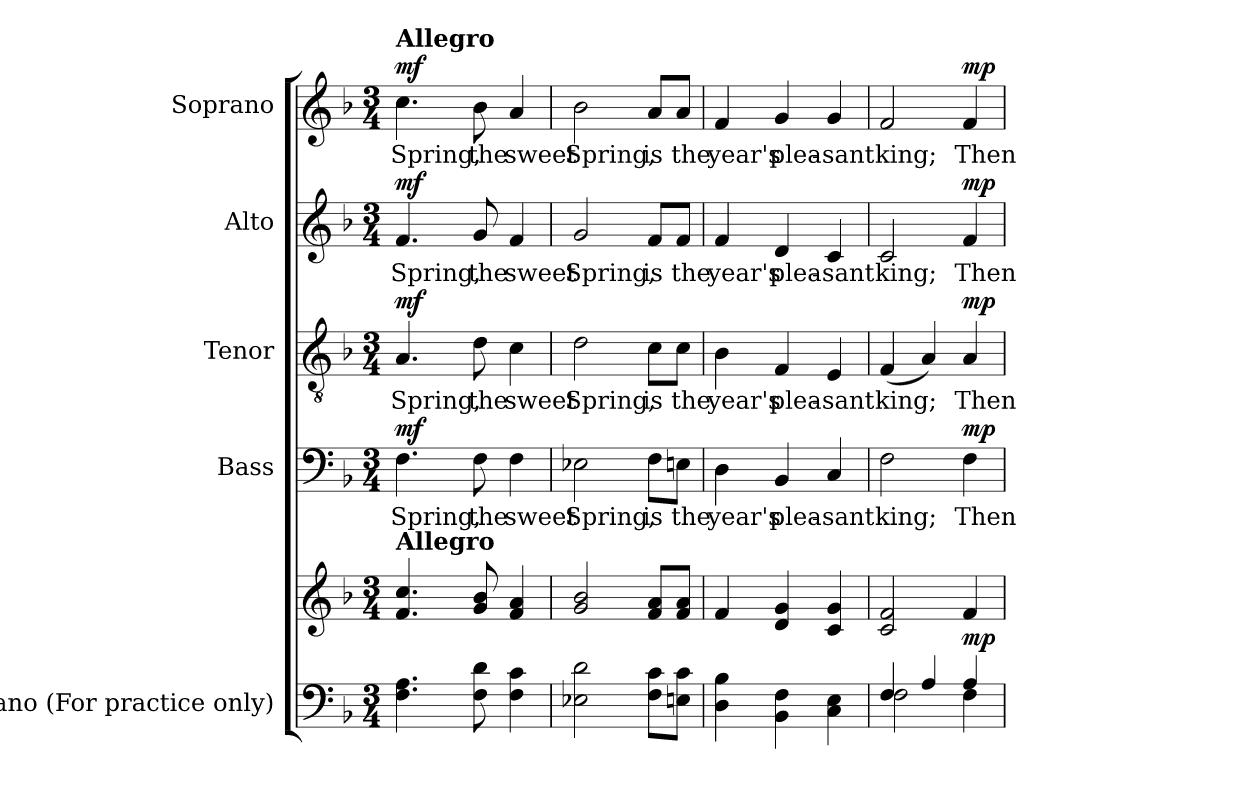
**kern	**kern	**dynam	**kern	**text	**dynam	**kern	**text	**dynam	**kern	**text	**dynam	**kern	**text	**dynam
*part5	*part5	*part5	*part4	*part4	*part4	*part3	*part3	*part3	*part2	*part2	*part2	*part1	*part1	*part1
*staff6	*staff5	*staff5/6	*staff4	*staff4	*staff4	*staff3	*staff3	*staff3	*staff2	*staff2	*staff2	*staff1	*staff1	*staff1
*I"Piano (For practice only)	*	*	*I"Bass	*	*	*I"Tenor	*	*	*I"Alto	*	*	*I"Soprano	*	*
*I'Pno.	*	*	*I'B.	*	*	*I'T.	*	*	*I'A.	*	*	*I'S.	*	*
!!LO:PB:g=z
*clefF4	*clefG2	*	*clefF4	*	*	*clefGv2	*	*	*clefG2	*	*	*clefG2	*	*
*	*	*	*	*	*	*ITrd7c12	*	*	*	*	*	*	*	*
*k[b-]	*k[b-]	*	*k[b-]	*	*	*k[b-]	*	*	*k[b-]	*	*	*k[b-]	*	*
*F:	*F:	*	*F:	*	*	*F:	*	*	*F:	*	*	*F:	*	*
*M3/4	*M3/4	*	*M3/4	*	*	*M3/4	*	*	*M3/4	*	*	*M3/4	*	*
*MM120	*MM120	*	*MM120	*	*	*MM120	*	*	*MM120	*	*	*MM120	*	*
=1	=1	=1	=1	=1	=1	=1	=1	=1	=1	=1	=1	=1	=1	=1
!	!	!	!	!LO:LY:b:color=#000000	!	!	!	!	!	!	!	!	!	!
!	!	!	!	!	!	!	!LO:LY:b:color=#000000	!	!	!	!	!	!	!
!	!	!	!	!	!	!	!	!	!	!LO:LY:b:color=#000000	!	!	!	!
!	!	!	!	!	!	!	!	!	!	!	!	!LO:TX:a:B:t=Allegro	!	!
!	!LO:TX:a:B:t=Allegro	!	!	!	!	!	!	!	!	!	!	!	!	!
!	!	!	!	!	!	!	!	!	!	!	!	!	!LO:LY:b:color=#000000	!
4.Fi\ 4.Ai	4.fi/ 4.cci	.	4.Fi\	Spring,	mf	4.AAi/	Spring,	mf	4.fi/	Spring,	mf	4.cci\	Spring,	mf
!	!	!	!	!LO:LY:b:color=#000000	!	!	!	!	!	!	!	!	!	!
!	!	!	!	!	!	!	!LO:LY:b:color=#000000	!	!	!	!	!	!	!
!	!	!	!	!	!	!	!	!	!	!LO:LY:b:color=#000000	!	!	!	!
*	*MM189	*	*	*	*	*	*	*	*	*	*	*MM189	*	*
!	!	!	!	!	!	!	!	!	!	!	!	!	!LO:LY:b:color=#000000	!
8Fi\ 8di	8gi/ 8b-i	.	8Fi\	the	.	8Di\	the	.	8gi/	the	.	8b-i\	the	.
!	!	!	!	!LO:LY:b:color=#000000	!	!	!	!	!	!	!	!	!	!
!	!	!	!	!	!	!	!LO:LY:b:color=#000000	!	!	!	!	!	!	!
!	!	!	!	!	!	!	!	!	!	!LO:LY:b:color=#000000	!	!	!	!
!	!	!	!	!	!	!	!	!	!	!	!	!	!LO:LY:b:color=#000000	!
4Fi\ 4ci	4fi/ 4ai	.	4Fi\	sweet	.	4Ci\	sweet	.	4fi/	sweet	.	4ai/	sweet	.
=2	=2	=2	=2	=2	=2	=2	=2	=2	=2	=2	=2	=2	=2	=2
!	!	!	!	!LO:LY:b:color=#000000	!	!	!	!	!	!	!	!	!	!
!	!	!	!	!	!	!	!LO:LY:b:color=#000000	!	!	!	!	!	!	!
!	!	!	!	!	!	!	!	!	!	!LO:LY:b:color=#000000	!	!	!	!
!	!	!	!	!	!	!	!	!	!	!	!	!	!LO:LY:b:color=#000000	!
2E-Xi\ 2di	2gi/ 2b-i	.	2E-Xi\	Spring,	.	2Di\	Spring,	.	2gi/	Spring,	.	2b-i\	Spring,	.
!	!	!	!	!LO:LY:b:color=#000000	!	!	!	!	!	!	!	!	!	!
!	!	!	!	!	!	!	!LO:LY:b:color=#000000	!	!	!	!	!	!	!
!	!	!	!	!	!	!	!	!	!	!LO:LY:b:color=#000000	!	!	!	!
!	!	!	!	!	!	!	!	!	!	!	!	!	!LO:LY:b:color=#000000	!
8Fi\ 8ciL	8fi/ 8aiL	.	8Fi\L	is	.	8Ci\L	is	.	8fi/L	is	.	8ai/L	is	.
!	!	!	!	!LO:LY:b:color=#000000	!	!	!	!	!	!	!	!	!	!
!	!	!	!	!	!	!	!LO:LY:b:color=#000000	!	!	!	!	!	!	!
!	!	!	!	!	!	!	!	!	!	!LO:LY:b:color=#000000	!	!	!	!
!	!	!	!	!	!	!	!	!	!	!	!	!	!LO:LY:b:color=#000000	!
8Eni\ 8ciJ	8fi/ 8aiJ	.	8Eni\J	the	.	8Ci\J	the	.	8fi/J	the	.	8ai/J	the	.
=3	=3	=3	=3	=3	=3	=3	=3	=3	=3	=3	=3	=3	=3	=3
!	!	!	!	!LO:LY:b:color=#000000	!	!	!	!	!	!	!	!	!	!
!	!	!	!	!	!	!	!LO:LY:b:color=#000000	!	!	!	!	!	!	!
!	!	!	!	!	!	!	!	!	!	!LO:LY:b:color=#000000	!	!	!	!
!	!	!	!	!	!	!	!	!	!	!	!	!	!LO:LY:b:color=#000000	!
4Di\ 4B-i	4fi/	.	4Di\	year's	.	4BB-i\	year's	.	4fi/	year's	.	4fi/	year's	.
!	!	!	!	!LO:LY:b:color=#000000	!	!	!	!	!	!	!	!	!	!
!	!	!	!	!	!	!	!LO:LY:b:color=#000000	!	!	!	!	!	!	!
!	!	!	!	!	!	!	!	!	!	!LO:LY:b:color=#000000	!	!	!	!
!	!	!	!	!	!	!	!	!	!	!	!	!	!LO:LY:b:color=#000000	!
4BB-i\ 4Fi	4di/ 4gi	.	4BB-i/	plea-	.	4FFi/	plea-	.	4di/	plea-	.	4gi/	plea-	.
!	!	!	!	!LO:LY:b:color=#000000	!	!	!	!	!	!	!	!	!	!
!	!	!	!	!	!	!	!LO:LY:b:color=#000000	!	!	!	!	!	!	!
!	!	!	!	!	!	!	!	!	!	!LO:LY:b:color=#000000	!	!	!	!
!	!	!	!	!	!	!	!	!	!	!	!	!	!LO:LY:b:color=#000000	!
4Ci\ 4Ei	4ci/ 4gi	.	4Ci/	-sant	.	4EEi/	-sant	.	4ci/	-sant	.	4gi/	-sant	.
=4	=4	=4	=4	=4	=4	=4	=4	=4	=4	=4	=4	=4	=4	=4
*^	*	*	*	*	*	*	*	*	*	*	*	*	*	*
!	!	!	!	!	!LO:LY:b:color=#000000	!	!	!	!	!	!	!	!	!	!
!	!	!	!	!	!	!	!	!LO:LY:b:color=#000000	!	!	!	!	!	!	!
!	!	!	!	!	!	!	!	!	!	!	!LO:LY:b:color=#000000	!	!	!	!
!	!	!	!	!	!	!	!	!	!	!	!	!	!	!LO:LY:b:color=#000000	!
4Fi/	2Fi\	2ci/ 2fi	.	2Fi\	king;	.	(4FFi/	king;	.	2ci/	king;	.	2fi/	king;	.
4Ai/	.	.	.	.	.	.	4AAi/)	.	.	.	.	.	.	.	.
!	!	!	!	!	!LO:LY:b:color=#000000	!	!	!	!	!	!	!	!	!	!
!	!	!	!	!	!	!	!	!LO:LY:b:color=#000000	!	!	!	!	!	!	!
!	!	!	!	!	!	!	!	!	!	!	!LO:LY:b:color=#000000	!	!	!	!
!	!	!	!	!	!	!	!	!	!	!	!	!	!	!LO:LY:b:color=#000000	!
4Ai/	4Fi\	4fi/	mp	4Fi\	Then	mp	4AAi/	Then	mp	4fi/	Then	mp	4fi/	Then	mp
*v	*v	*	*	*	*	*	*	*	*	*	*	*	*	*	*
=	=	=	=	=	=	=	=	=	=	=	=	=	=	=
*-	*-	*-	*-	*-	*-	*-	*-	*-	*-	*-	*-	*-	*-	*-
